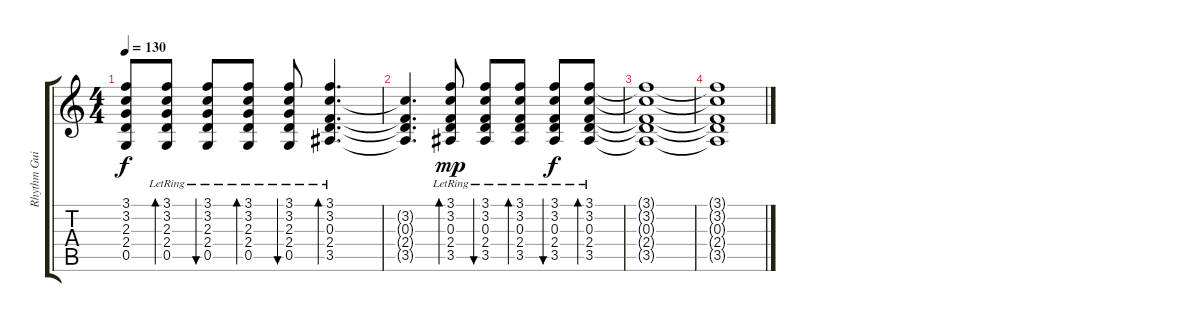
\track ("Rhythm Guitar" "Rhythm Gui") {instrument acousticguitarsteel}
\staff {score tabs}
\tuning (D4 A3 F3 C3 G2 C2) {hide}
\ts (4 4)
\tempo 130
\clef g2
\ks c
(3.1{t} 3.2{t} 2.3{t} 2.4{t} 0.5{t}).8{dy f} (3.1{lr} 3.2{lr} 2.3{lr} 2.4{lr} 0.5{lr}).8{bd 60} (3.1{lr} 3.2{lr} 2.3{lr} 2.4{lr} 0.5{lr}).8{bu 60} (3.1{lr} 3.2{lr} 2.3{lr} 2.4{lr} 0.5{lr}).8{bd 60} (3.1{lr} 3.2{lr} 2.3{lr} 2.4{lr} 0.5{lr}).8{bu 60} (3.1{lr} 3.2{lr} 0.3{lr} 2.4{lr} 3.5{lr}).4{d bd 60} |
(3.2{t} 0.3{t} 2.4{t} 3.5{t}).4{d} (3.1{lr} 3.2{lr} 0.3{lr} 2.4{lr} 3.5{lr}).8{bd 60 dy mp} (3.1{lr} 3.2{lr} 0.3{lr} 2.4{lr} 3.5{lr}).8{bu 60} (3.1{lr} 3.2{lr} 0.3{lr} 2.4{lr} 3.5{lr}).8{bd 60} (3.1{lr} 3.2{lr} 0.3{lr} 2.4{lr} 3.5{lr}).8{bu 60 dy f} (3.1{lr} 3.2{lr} 0.3{lr} 2.4{lr} 3.5{lr}).8{bd 60} |
(3.1{t} 3.2{t} 0.3{t} 2.4{t} 3.5{t}).1 |
(3.1{t} 3.2{t} 0.3{t} 2.4{t} 3.5{t}).1
